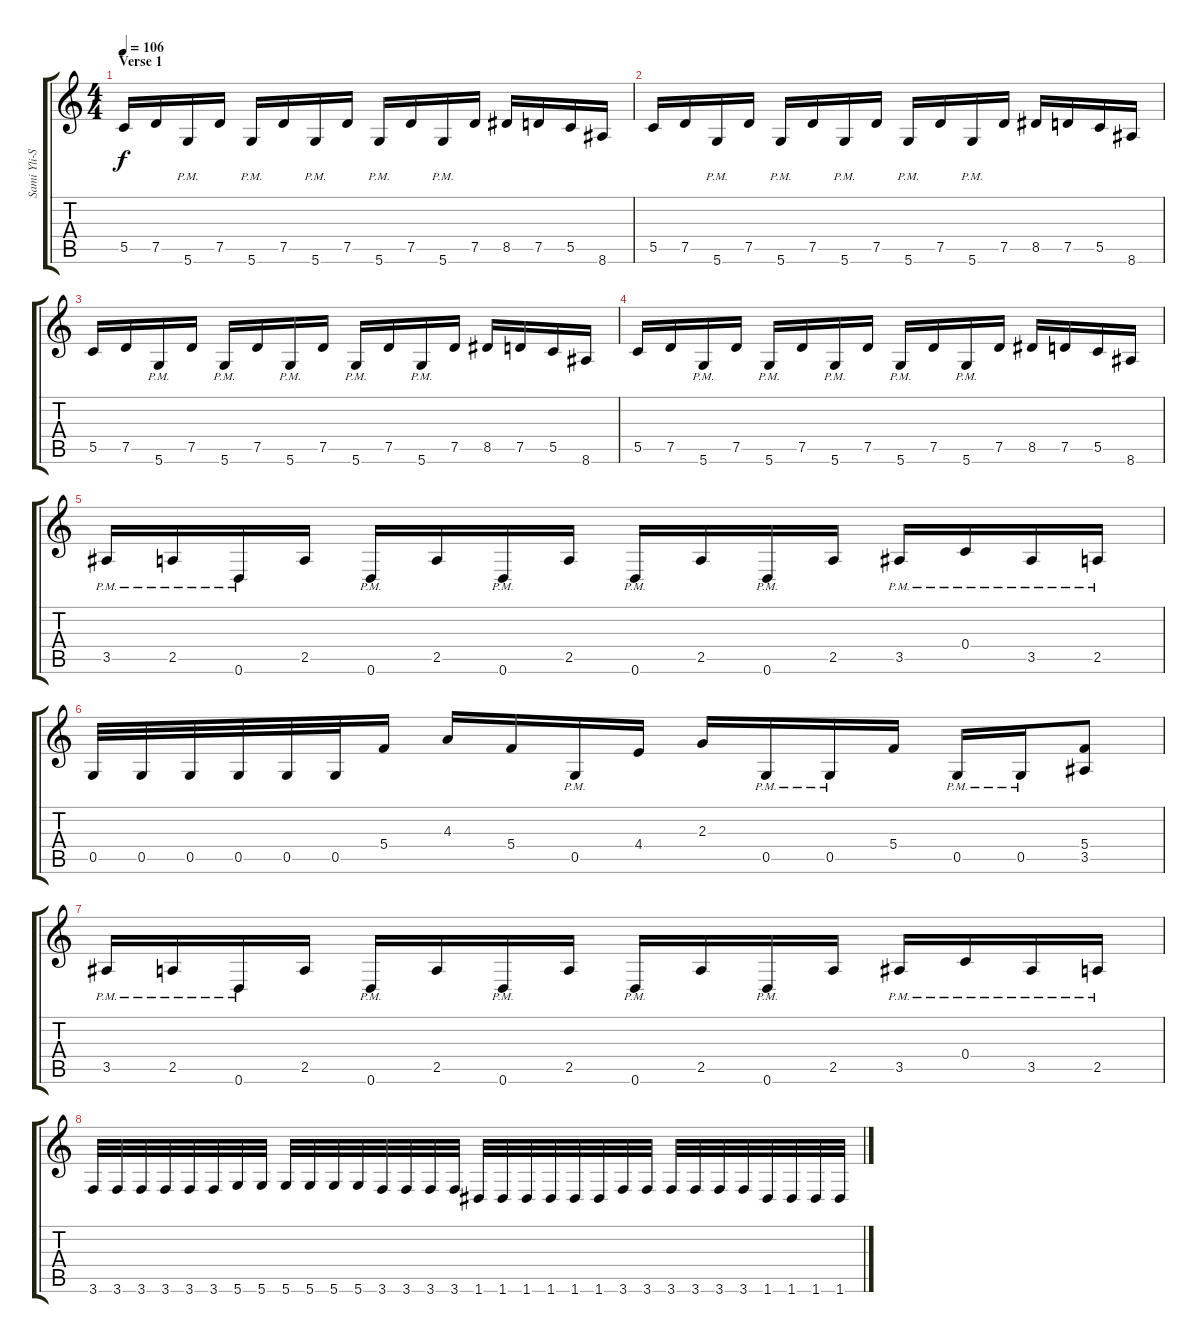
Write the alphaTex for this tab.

\track ("Sami Yli-Sirniö" "Sami Yli-S") {instrument distortionguitar}
\staff {score tabs}
\tuning (D4 A3 F3 C3 G2 D2) {hide}
\ts (4 4)
\section ("" "Verse 1")
\tempo 106
\clef g2
\ks c
5.5.16{dy f} 7.5.16 5.6{pm}.16 7.5.16 5.6{pm}.16 7.5.16 5.6{pm}.16 7.5.16 5.6{pm}.16 7.5.16 5.6{pm}.16 7.5.16 8.5.16 7.5.16 5.5.16 8.6.16 |
5.5.16 7.5.16 5.6{pm}.16 7.5.16 5.6{pm}.16 7.5.16 5.6{pm}.16 7.5.16 5.6{pm}.16 7.5.16 5.6{pm}.16 7.5.16 8.5.16 7.5.16 5.5.16 8.6.16 |
5.5.16 7.5.16 5.6{pm}.16 7.5.16 5.6{pm}.16 7.5.16 5.6{pm}.16 7.5.16 5.6{pm}.16 7.5.16 5.6{pm}.16 7.5.16 8.5.16 7.5.16 5.5.16 8.6.16 |
5.5.16 7.5.16 5.6{pm}.16 7.5.16 5.6{pm}.16 7.5.16 5.6{pm}.16 7.5.16 5.6{pm}.16 7.5.16 5.6{pm}.16 7.5.16 8.5.16 7.5.16 5.5.16 8.6.16 |
3.5{pm}.16 2.5{pm}.16 0.6{pm}.16 2.5.16 0.6{pm}.16 2.5.16 0.6{pm}.16 2.5.16 0.6{pm}.16 2.5.16 0.6{pm}.16 2.5.16 3.5{pm}.16 0.4{pm}.16 3.5{pm}.16 2.5{pm}.16 |
0.5.32 0.5.32 0.5.32 0.5.32 0.5.32 0.5.32 5.4.16 4.3.16 5.4.16 0.5{pm}.16 4.4.16 2.3.16 0.5{pm}.16 0.5{pm}.16 5.4.16 0.5{pm}.16 0.5{pm}.16 (5.4 3.5).8 |
3.5{pm}.16 2.5{pm}.16 0.6{pm}.16 2.5.16 0.6{pm}.16 2.5.16 0.6{pm}.16 2.5.16 0.6{pm}.16 2.5.16 0.6{pm}.16 2.5.16 3.5{pm}.16 0.4{pm}.16 3.5{pm}.16 2.5{pm}.16 |
3.6.32 3.6.32 3.6.32 3.6.32 3.6.32 3.6.32 5.6.32 5.6.32 5.6.32 5.6.32 5.6.32 5.6.32 3.6.32 3.6.32 3.6.32 3.6.32 1.6.32 1.6.32 1.6.32 1.6.32 1.6.32 1.6.32 3.6.32 3.6.32 3.6.32 3.6.32 3.6.32 3.6.32 1.6.32 1.6.32 1.6.32 1.6.32
